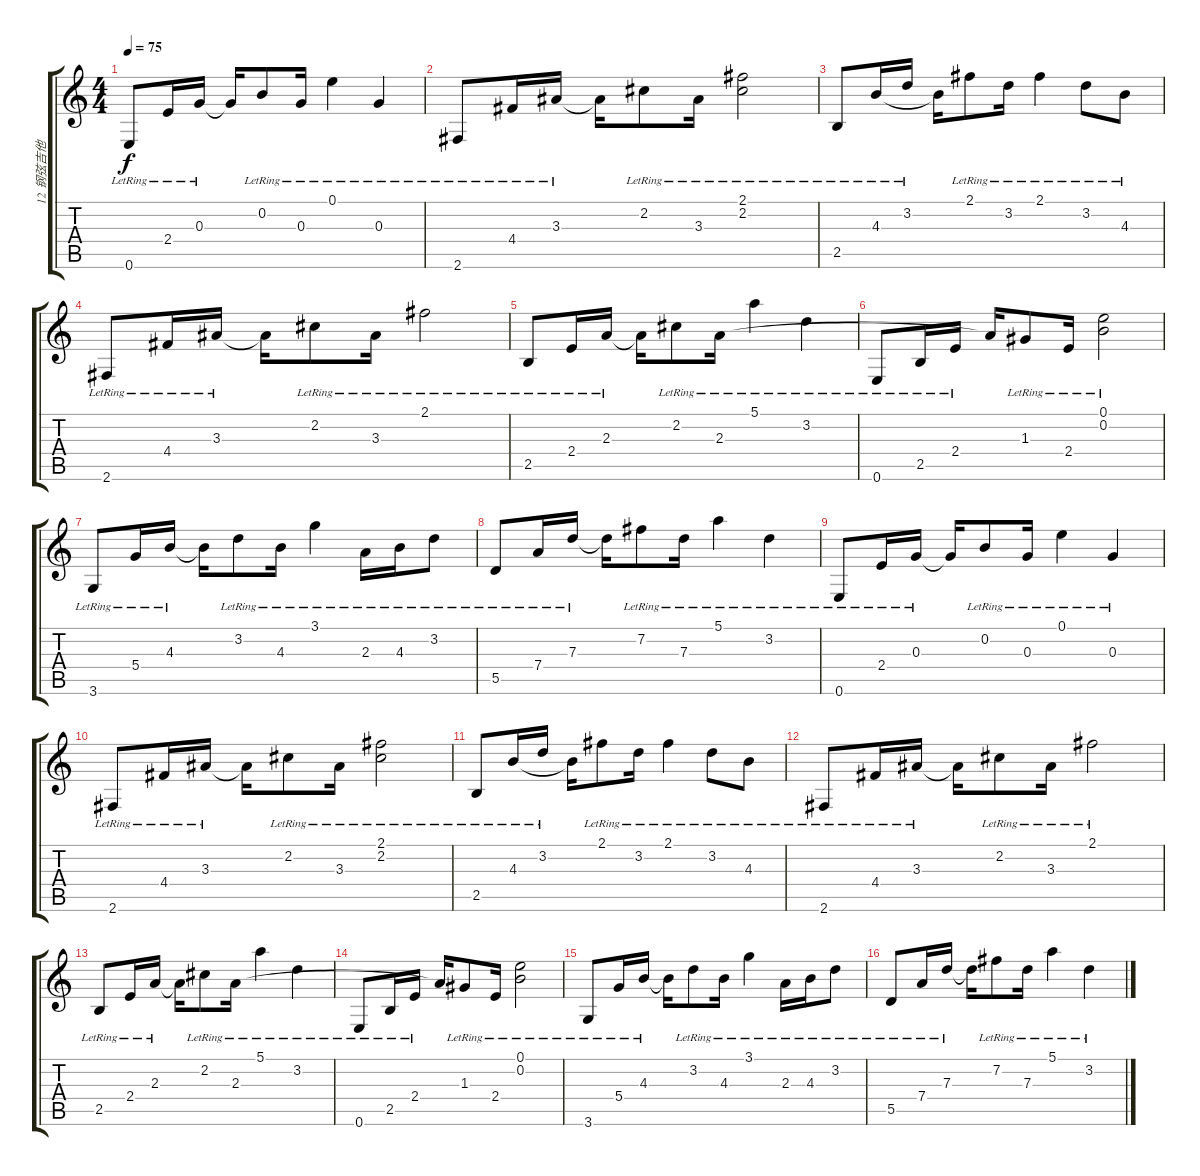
\track ("12 钢弦吉他" "12 钢弦吉他") {instrument electricguitarjazz}
\staff {score tabs}
\tuning (E4 B3 G3 D3 A2 E2) {hide}
\ts (4 4)
\tempo 75
\clef g2
\ks c
0.6{lr}.8{dy f} 2.4{lr}.16 0.3{lr}.16 0.3{t}.16 0.2{lr}.8 0.3{lr}.16 0.1{lr}.4 0.3{lr}.4 |
2.6{lr}.8 4.4{lr}.16 3.3{lr}.16 3.3{t}.16 2.2{lr}.8 3.3{lr}.16 (2.1{lr} 2.2{lr}).2 |
2.5{lr}.8 4.3{lr}.16 3.2{lr}.16 4.3{t}.16 2.1{lr}.8 3.2{lr}.16 2.1{lr}.4 3.2{lr}.8 4.3{lr}.8 |
2.6{lr}.8 4.4{lr}.16 3.3{lr}.16 3.3{t}.16 2.2{lr}.8 3.3{lr}.16 2.1{lr}.2 |
2.5{lr}.8 2.4{lr}.16 2.3{lr}.16 2.3{t}.16 2.2{lr}.8 2.3{lr}.16 5.1{lr}.4 3.2{lr}.4 |
0.6{lr}.8 2.5{lr}.16 2.4{lr}.16 2.3{t}.16 1.3{lr}.8 2.4{lr}.16 (0.1{lr} 0.2{lr}).2 |
3.6{lr}.8 5.4{lr}.16 4.3{lr}.16 4.3{t}.16 3.2{lr}.8 4.3{lr}.16 3.1{lr}.4 2.3{lr}.16 4.3{lr}.16 3.2{lr}.8 |
5.5{lr}.8 7.4{lr}.16 7.3{lr}.16 7.3{t}.16 7.2{lr}.8 7.3{lr}.16 5.1{lr}.4 3.2{lr}.4 |
0.6{lr}.8 2.4{lr}.16 0.3{lr}.16 0.3{t}.16 0.2{lr}.8 0.3{lr}.16 0.1{lr}.4 0.3{lr}.4 |
2.6{lr}.8 4.4{lr}.16 3.3{lr}.16 3.3{t}.16 2.2{lr}.8 3.3{lr}.16 (2.1{lr} 2.2{lr}).2 |
2.5{lr}.8 4.3{lr}.16 3.2{lr}.16 4.3{t}.16 2.1{lr}.8 3.2{lr}.16 2.1{lr}.4 3.2{lr}.8 4.3{lr}.8 |
2.6{lr}.8 4.4{lr}.16 3.3{lr}.16 3.3{t}.16 2.2{lr}.8 3.3{lr}.16 2.1{lr}.2 |
2.5{lr}.8 2.4{lr}.16 2.3{lr}.16 2.3{t}.16 2.2{lr}.8 2.3{lr}.16 5.1{lr}.4 3.2{lr}.4 |
0.6{lr}.8 2.5{lr}.16 2.4{lr}.16 2.3{t}.16 1.3{lr}.8 2.4{lr}.16 (0.1{lr} 0.2{lr}).2 |
3.6{lr}.8 5.4{lr}.16 4.3{lr}.16 4.3{t}.16 3.2{lr}.8 4.3{lr}.16 3.1{lr}.4 2.3{lr}.16 4.3{lr}.16 3.2{lr}.8 |
5.5{lr}.8 7.4{lr}.16 7.3{lr}.16 7.3{t}.16 7.2{lr}.8 7.3{lr}.16 5.1{lr}.4 3.2{lr}.4
